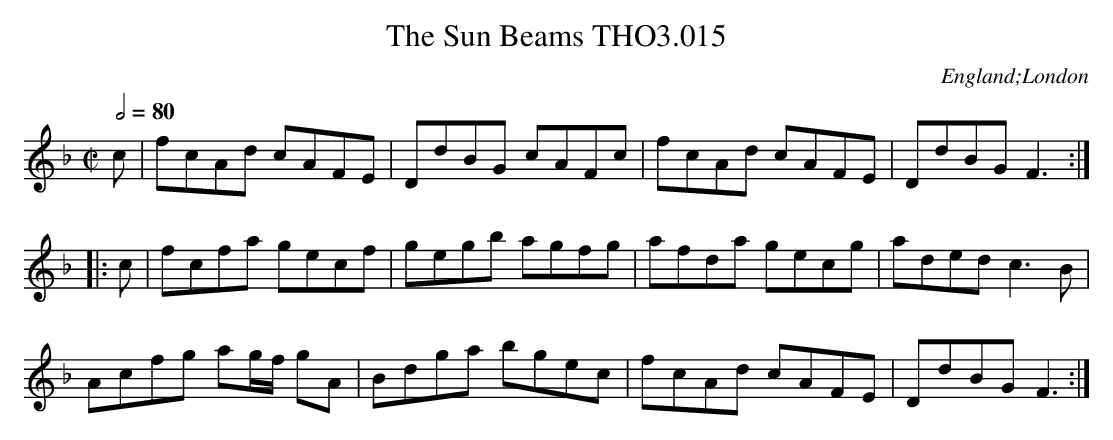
X:1
T:Sun Beams THO3.015, The
O:England;London
M:C|
L:1/8
Q:1/2=80
K:F
c|fcAd cAFE|DdBG cAFc|fcAd cAFE|DdBG F3:|
|:c|fcfa gecf|gegb agfg|afda gecg|aded c3 B|
Acfg ag/f/ gA|Bdga bgec|fcAd cAFE|DdBG F3:|
